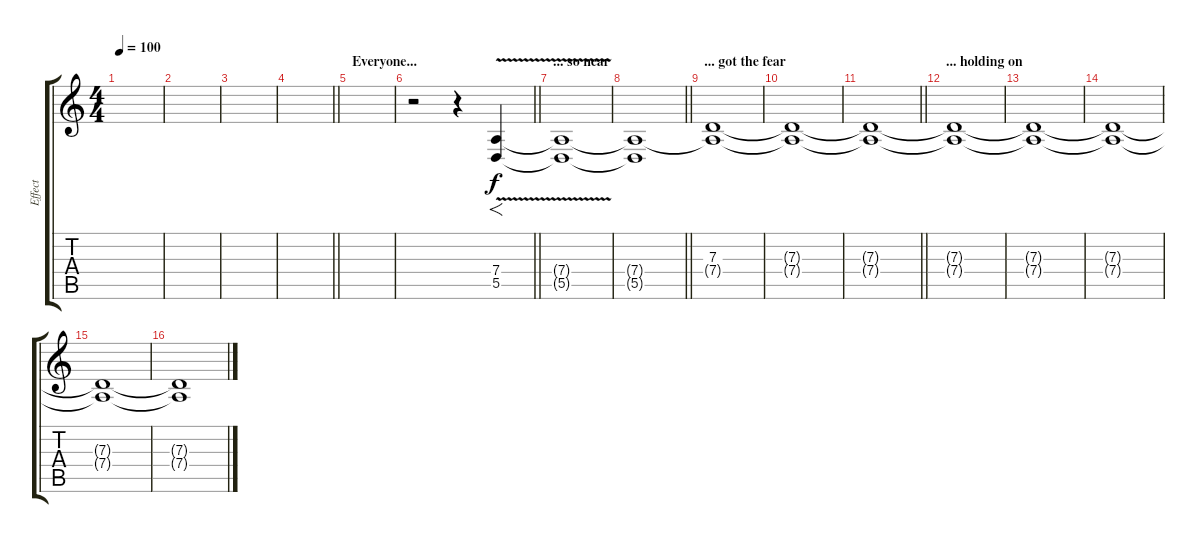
\track ("Effect" "Effect") {instrument fx7echoes}
\staff {score tabs}
\tuning (E4 B3 G3 D3 A2 E2) {hide}
\ts (4 4)
\tempo 100
\clef g2
\ks c
|
|
|
\barLineRight lightlight
|
\section ("" "Everyone...")
|
\barLineRight lightlight
r.2 r.4 (7.4{v} 5.5).4{f} |
\section ("" "... so near")
(7.4{t} 5.5{t}).1 |
\barLineRight lightlight
(7.4{t} 5.5{t}).1 |
\section ("" "... got the fear")
(7.3 7.4{t}).1 |
(7.3{t} 7.4{t}).1 |
\barLineRight lightlight
(7.3{t} 7.4{t}).1 |
\section ("" "... holding on")
(7.3{t} 7.4{t}).1 |
(7.3{t} 7.4{t}).1 |
(7.3{t} 7.4{t}).1 |
(7.3{t} 7.4{t}).1 |
(7.3{t} 7.4{t}).1
